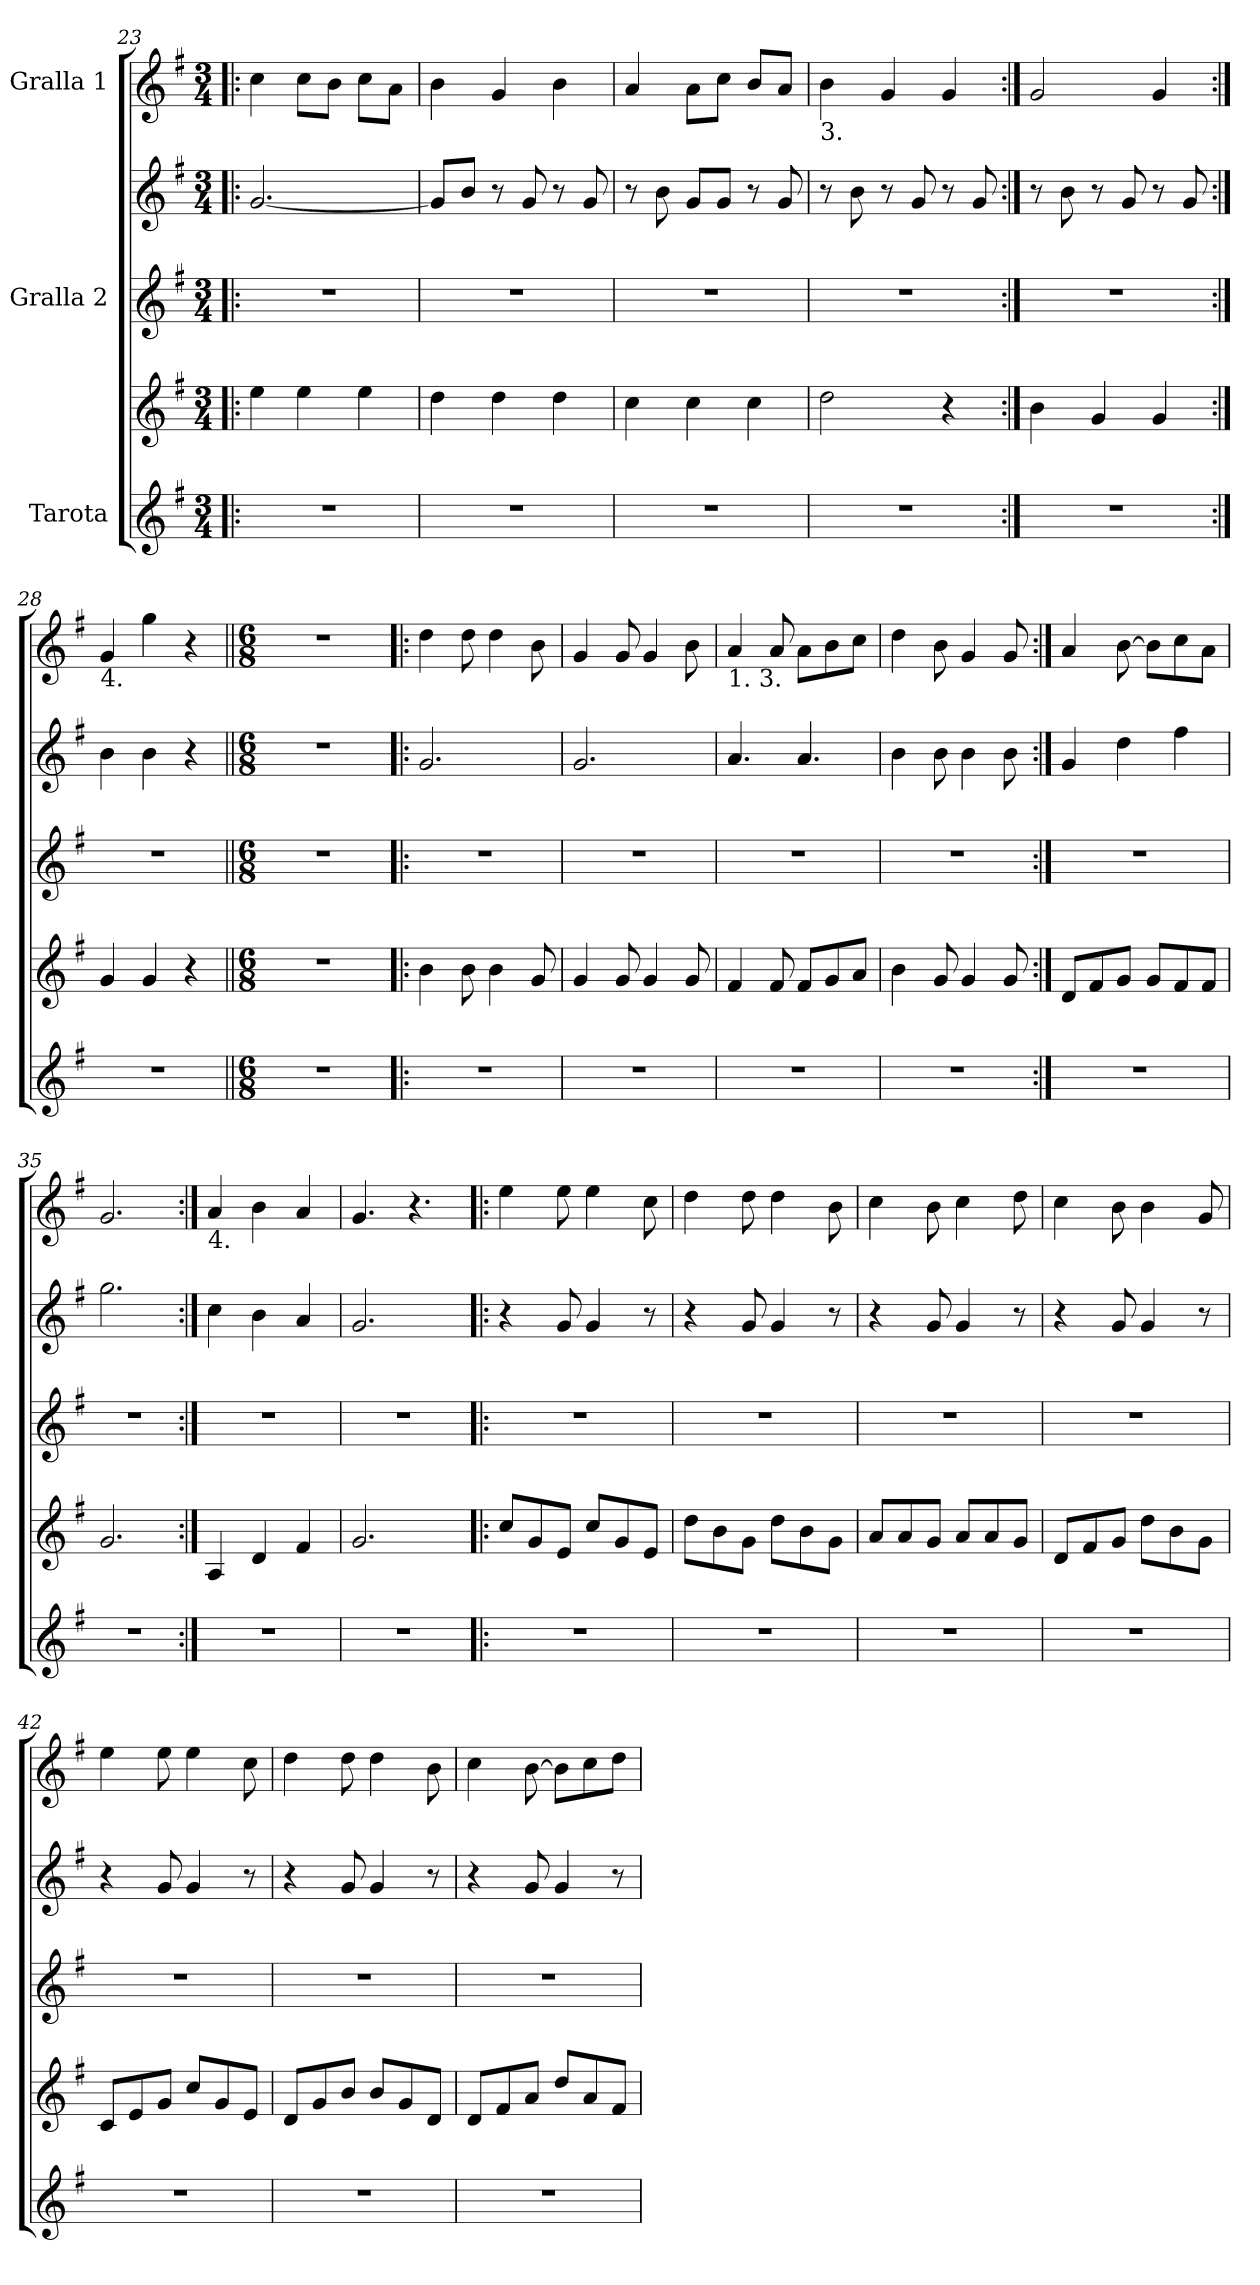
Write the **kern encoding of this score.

**kern	**kern	**kern	**kern	**kern
*part3	*part3	*part2	*part2	*part1
*staff5	*staff4	*staff3	*staff2	*staff1
*I"Tarota	*	*I"Gralla 2	*	*I"Gralla 1
*clefG2	*clefG2	*clefG2	*clefG2	*clefG2
*k[f#]	*k[f#]	*k[f#]	*k[f#]	*k[f#]
*G:	*G:	*G:	*G:	*G:
*M3/4	*M3/4	*M3/4	*M3/4	*M3/4
=23!|:	=23!|:	=23!|:	=23!|:	=23!|:
2.r	4ee\	2.r	[2.g/	4cc\
.	4ee\	.	.	8cc\L
.	.	.	.	8b\J
.	4ee\	.	.	8cc\L
.	.	.	.	8a\J
=24	=24	=24	=24	=24
2.r	4dd\	2.r	8g/L]	4b\
.	.	.	8b/J	.
.	4dd\	.	8r	4g/
.	.	.	8g/	.
.	4dd\	.	8r	4b\
.	.	.	8g/	.
=25	=25	=25	=25	=25
2.r	4cc\	2.r	8r	4a/
.	.	.	8b\	.
.	4cc\	.	8g/L	8a\L
.	.	.	8g/J	8cc\J
.	4cc\	.	8r	8b/L
.	.	.	8g/	8a/J
!!LO:PB:g=z
=26	=26	=26	=26	=26
!	!	!	!	!LO:TX:b:t=3.
2.r	2dd\	2.r	8r	4b\
.	.	.	8b\	.
.	.	.	8r	4g/
.	.	.	8g/	.
.	4r	.	8r	4g/
.	.	.	8g/	.
=27:|!	=27:|!	=27:|!	=27:|!	=27:|!
2.r	4b\	2.r	8r	2g/
.	.	.	8b\	.
.	4g/	.	8r	.
.	.	.	8g/	.
.	4g/	.	8r	4g/
.	.	.	8g/	.
=28:|!	=28:|!	=28:|!	=28:|!	=28:|!
!	!	!	!	!LO:TX:b:t=4.
2.r	4g/	2.r	4b\	4g/
.	4g/	.	4b\	4gg\
.	4r	.	4r	4r
=29||	=29||	=29||	=29||	=29||
*M6/8	*M6/8	*M6/8	*M6/8	*M6/8
*	*	*	*	*^
2.r	2.r	2.r	2.r	2.r	8ryy
*	*	*	*	*MM190	*
.	.	.	.	.	2ryy
.	.	.	.	.	8ryy
*	*	*	*	*v	*v
!!LO:LB:g=z
=30!|:	=30!|:	=30!|:	=30!|:	=30!|:
2.r	4b\	2.r	2.g/	4dd\
.	8b\	.	.	8dd\
.	4b\	.	.	4dd\
.	8g/	.	.	8b\
=31	=31	=31	=31	=31
2.r	4g/	2.r	2.g/	4g/
.	8g/	.	.	8g/
.	4g/	.	.	4g/
.	8g/	.	.	8b\
=32	=32	=32	=32	=32
!	!	!	!	!LO:TX:b:t=1. 3.
2.r	4f#/	2.r	4.a/	4a/
.	8f#/	.	.	8a/
.	8f#/L	.	4.a/	8a\L
.	8g/	.	.	8b\
.	8a/J	.	.	8cc\J
=33	=33	=33	=33	=33
2.r	4b\	2.r	4b\	4dd\
.	8g/	.	8b\	8b\
.	4g/	.	4b\	4g/
.	8g/	.	8b\	8g/
!!LO:PB:g=z
=34:|!	=34:|!	=34:|!	=34:|!	=34:|!
2.r	8d/L	2.r	4g/	4a/
.	8f#/	.	.	.
.	8g/J	.	4dd\	[8b\
.	8g/L	.	.	8b\L]
.	8f#/	.	4ff#\	8cc\
.	8f#/J	.	.	8a\J
=35	=35	=35	=35	=35
2.r	2.g/	2.r	2.gg\	2.g/
=36:|!	=36:|!	=36:|!	=36:|!	=36:|!
!	!	!	!	!LO:TX:b:t=4.
2.r	4A/	2.r	4cc\	4a/
.	4d/	.	4b\	4b\
.	4f#/	.	4a/	4a/
=37	=37	=37	=37	=37
2.r	2.g/	2.r	2.g/	4.g/
.	.	.	.	4.r
=38!|:	=38!|:	=38!|:	=38!|:	=38!|:
2.r	8cc/L	2.r	4r	4ee\
.	8g/	.	.	.
.	8e/J	.	8g/	8ee\
.	8cc/L	.	4g/	4ee\
.	8g/	.	.	.
.	8e/J	.	8r	8cc\
!!LO:LB:g=z
=39	=39	=39	=39	=39
2.r	8dd\L	2.r	4r	4dd\
.	8b\	.	.	.
.	8g\J	.	8g/	8dd\
.	8dd\L	.	4g/	4dd\
.	8b\	.	.	.
.	8g\J	.	8r	8b\
=40	=40	=40	=40	=40
2.r	8a/L	2.r	4r	4cc\
.	8a/	.	.	.
.	8g/J	.	8g/	8b\
.	8a/L	.	4g/	4cc\
.	8a/	.	.	.
.	8g/J	.	8r	8dd\
=41	=41	=41	=41	=41
2.r	8d/L	2.r	4r	4cc\
.	8f#/	.	.	.
.	8g/J	.	8g/	8b\
.	8dd\L	.	4g/	4b\
.	8b\	.	.	.
.	8g\J	.	8r	8g/
=42	=42	=42	=42	=42
2.r	8c/L	2.r	4r	4ee\
.	8e/	.	.	.
.	8g/J	.	8g/	8ee\
.	8cc/L	.	4g/	4ee\
.	8g/	.	.	.
.	8e/J	.	8r	8cc\
=43	=43	=43	=43	=43
2.r	8d/L	2.r	4r	4dd\
.	8g/	.	.	.
.	8b/J	.	8g/	8dd\
.	8b/L	.	4g/	4dd\
.	8g/	.	.	.
.	8d/J	.	8r	8b\
=44	=44	=44	=44	=44
2.r	8d/L	2.r	4r	4cc\
.	8f#/	.	.	.
.	8a/J	.	8g/	[8b\
.	8dd/L	.	4g/	8b\L]
.	8a/	.	.	8cc\
.	8f#/J	.	8r	8dd\J
=	=	=	=	=
*-	*-	*-	*-	*-
